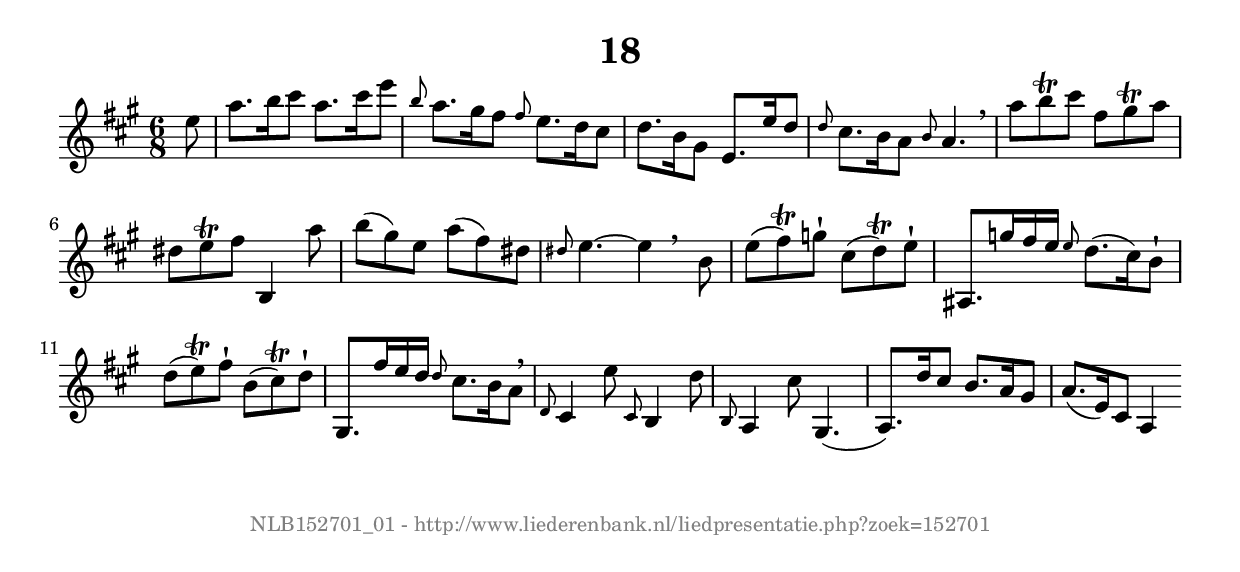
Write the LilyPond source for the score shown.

%
% produced by wce2krn 1.64 (7 June 2014)
%
\version"2.16"
#(append! paper-alist '(("long" . (cons (* 210 mm) (* 2000 mm)))))
#(set-default-paper-size "long")
sb = {\breathe}
mBreak = {\breathe }
bBreak = {\breathe }
x = {\once\override NoteHead #'style = #'cross }
gl=\glissando
itime={\override Staff.TimeSignature #'stencil = ##f }
ficta = {\once\set suggestAccidentals = ##t}
fine = {\once\override Score.RehearsalMark #'self-alignment-X = #1 \mark \markup {\italic{Fine}}}
dc = {\once\override Score.RehearsalMark #'self-alignment-X = #1 \mark \markup {\italic{D.C.}}}
dcf = {\once\override Score.RehearsalMark #'self-alignment-X = #1 \mark \markup {\italic{D.C. al Fine}}}
dcc = {\once\override Score.RehearsalMark #'self-alignment-X = #1 \mark \markup {\italic{D.C. al Coda}}}
ds = {\once\override Score.RehearsalMark #'self-alignment-X = #1 \mark \markup {\italic{D.S.}}}
dsf = {\once\override Score.RehearsalMark #'self-alignment-X = #1 \mark \markup {\italic{D.S. al Fine}}}
dsc = {\once\override Score.RehearsalMark #'self-alignment-X = #1 \mark \markup {\italic{D.S. al Coda}}}
pv = {\set Score.repeatCommands = #'((volta "1"))}
sv = {\set Score.repeatCommands = #'((volta "2"))}
tv = {\set Score.repeatCommands = #'((volta "3"))}
qv = {\set Score.repeatCommands = #'((volta "4"))}
xv = {\set Score.repeatCommands = #'((volta #f))}
\header{ tagline = ""
title = "18"
}
\score {{
\key a \major
\relative g'
{
\set melismaBusyProperties = #'()
\partial 32*4
\time 6/8
\tempo 4=120
\override Score.MetronomeMark #'transparent = ##t
\override Score.RehearsalMark #'break-visibility = #(vector #t #t #f)
e'8 a8. b16 cis8 a8. cis16 e8 \grace { b } a8. gis16 fis8 \grace { fis } e8. d16 cis8 d8. b16 gis8 e8. e'16 d8 \grace { d } cis8. b16 a8 \grace { b } a4. \sb a'8 b^\trill cis fis, gis^\trill a dis, e^\trill fis b,,4 a''8 b( gis) e a( fis) dis \grace { dis } e4.~ e4 \bar ":|:" \bBreak
b8 e( fis)^\trill g^\staccatissimo cis,( d)^\trill e^\staccatissimo ais,,8. g''16 fis e \grace { e8 } d8.( cis16) b8^\staccatissimo d( e)^\trill fis^\staccatissimo b,( cis)^\trill d^\staccatissimo gis,,8. fis''16 e d \grace { d8 } cis8. b16 a8 \sb \grace { d, } cis4 e'8 \grace { cis,8 } b4 d'8 \grace { b, } a4 cis'8 gis,4.( a8.) d'16 cis8 b8. a16 gis8 a8.( e16) cis8 a4 \bar ":|"
 }}
 \midi { }
 \layout {
            indent = 0.0\cm
}
}
\markup { \vspace #0 } \markup { \with-color #grey \fill-line { \center-column { \smaller "NLB152701_01 - http://www.liederenbank.nl/liedpresentatie.php?zoek=152701" } } }
